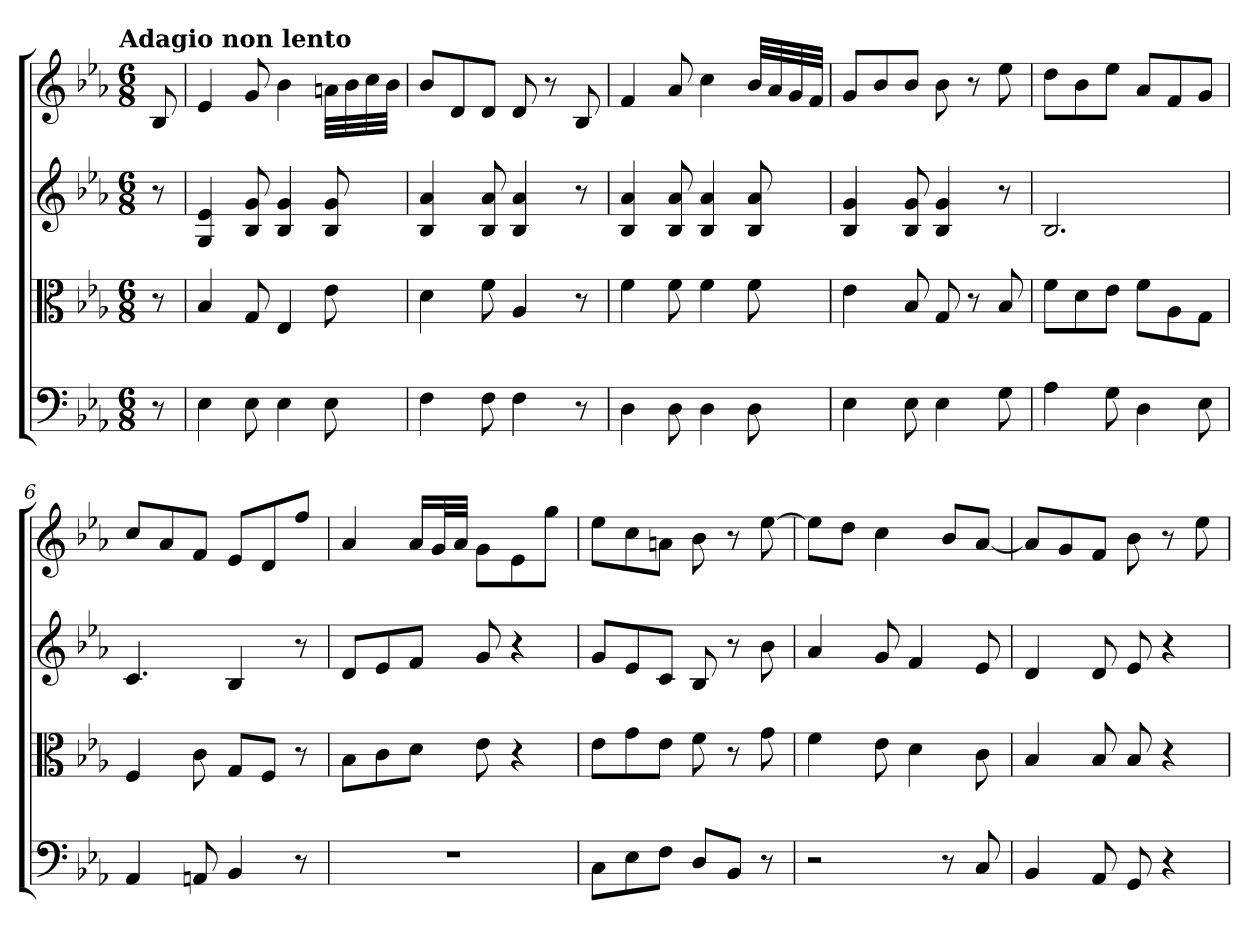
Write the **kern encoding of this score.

**kern	**kern	**kern	**kern
*part4	*part3	*part2	*part1
*staff4	*staff3	*staff2	*staff1
*clefF4	*clefC3	*	*
*k[b-e-a-]	*k[b-e-a-]	*k[b-e-a-]	*k[b-e-a-]
*E-:	*E-:	*E-:	*E-:
!!LO:TX:omd:t=Adagio non lento
*M6/8	*M6/8	*M6/8	*M6/8
*MM52	*MM52	*MM52	*MM52
=	=	=	=
8r	8r	8r	8B-
=1	=1	=1	=1
4E-	4B-	4G 4e-	4e-
8E-	8G	8B- 8g	8g
4E-	4E-	4B- 4g	4b-
8E-	8e-	8B- 8g	32anLLL
.	.	.	32b-
.	.	.	32cc
.	.	.	32b-JJJ
=2	=2	=2	=2
4F	4d	4B- 4a-	8b-L
.	.	.	8d
8F	8f	8B- 8a-	8dJ
4F	4A-	4B- 4a-	8d
.	.	.	8r
8r	8r	8r	8B-
=3	=3	=3	=3
4D	4f	4B- 4a-	4f
8D	8f	8B- 8a-	8a-
4D	4f	4B- 4a-	4cc
8D	8f	8B- 8a-	32b-LLL
.	.	.	32a-
.	.	.	32g
.	.	.	32fJJJ
=4	=4	=4	=4
4E-	4e-	4B- 4g	8gL
.	.	.	8b-
8E-	8B-	8B- 8g	8b-J
4E-	8G	4B- 4g	8b-
.	8r	.	8r
8G	8B-	8r	8ee-
=5	=5	=5	=5
4A-	8f\L	2.B-	8ddL
.	8d\	.	8b-
8G	8e-\J	.	8ee-J
4D	8f\L	.	8a-L
.	8A-\	.	8f
8E-	8G\J	.	8gJ
=6	=6	=6	=6
4AA-	4F	4.c	8ccL
.	.	.	8a-
8AAn	8c	.	8fJ
4BB-	8G/L	4B-	8e-L
.	8F/J	.	8d
8r	8r	8r	8ffJ
=7	=7	=7	=7
2.r	8B-\L	8dL	4a-
.	8c\	8e-	.
.	8d\J	8fJ	16a-LL
.	.	.	32gL
.	.	.	32a-JJJ
.	8e-	8g	8gL
.	4r	4r	8e-
.	.	.	8ggJ
=8	=8	=8	=8
8C\L	8e-\L	8gL	8ee-L
8E-\	8g\	8e-	8cc
8F\J	8e-\J	8cJ	8anJ
8D/L	8f	8B-	8b-
8BB-/J	8r	8r	8r
8r	8g	8b-	[8ee-
=9	=9	=9	=9
2r	4f	4a-	8ee-L]
.	.	.	8ddJ
.	8e-	8g	4cc
.	4d	4f	.
8r	.	.	8b-L
8C	8c	8e-	[8a-J
=10	=10	=10	=10
4BB-	4B-	4d	8a-L]
.	.	.	8g
8AA-	8B-	8d	8fJ
8GG	8B-	8e-	8b-
4r	4r	4r	8r
.	.	.	8ee-
=	=	=	=
*-	*-	*-	*-
